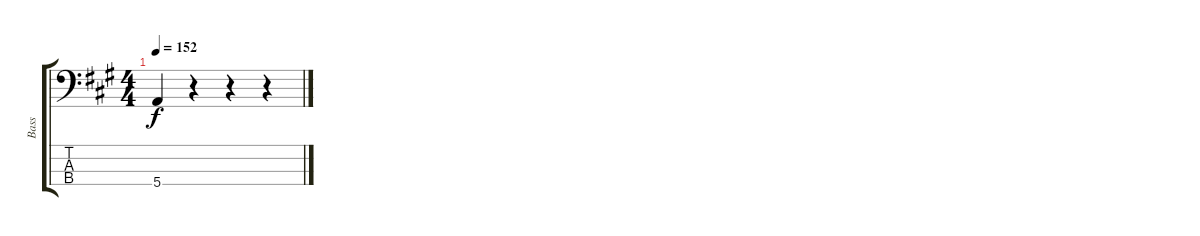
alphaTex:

\track ("Bass" "Bass") {instrument electricbasspick}
\staff {score tabs}
\tuning (G2 D2 A1 E1) {hide}
\ts (4 4)
\tempo 152
\clef f4
\ks a
5.4.4{dy f} r.4 r.4 r.4
